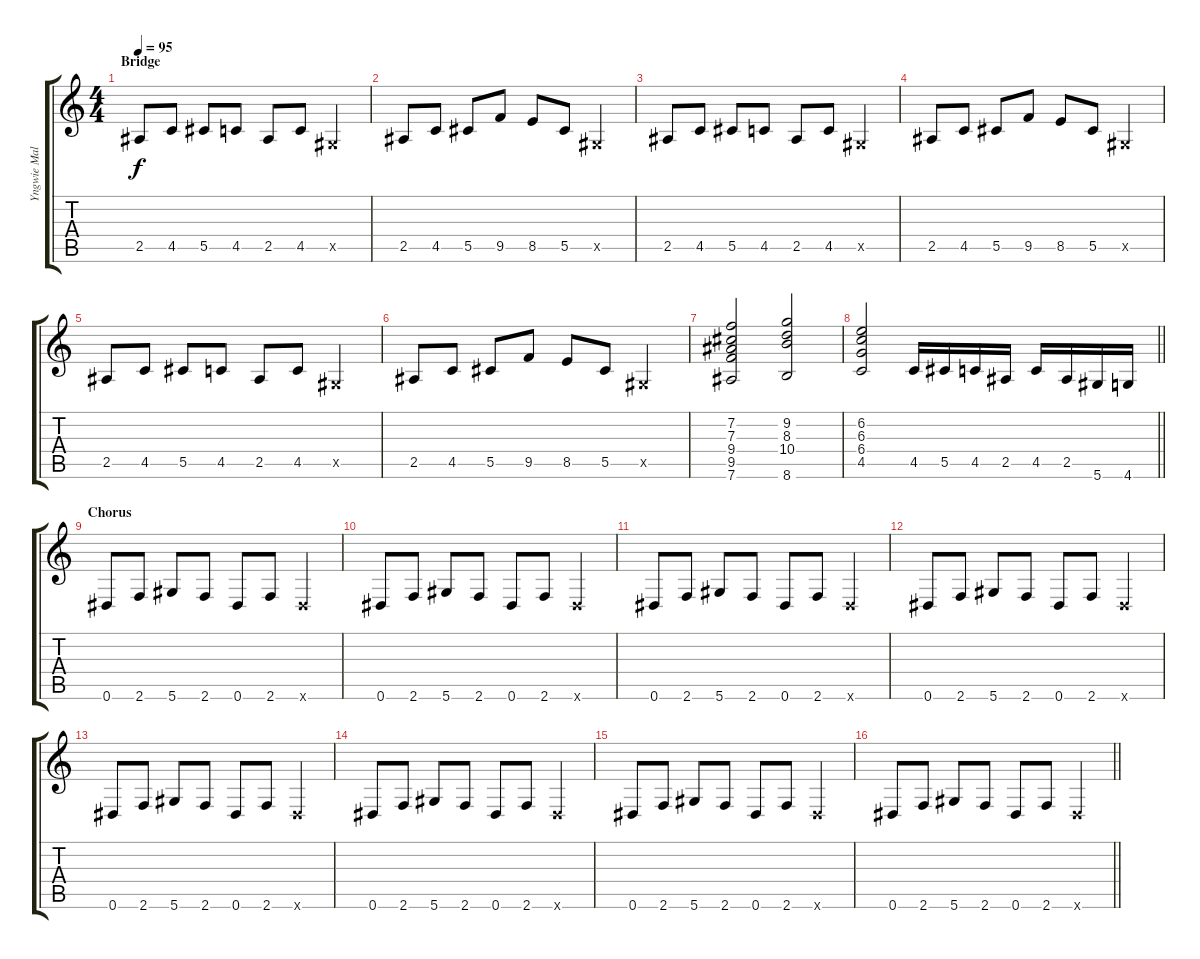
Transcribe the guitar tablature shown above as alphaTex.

\track ("Yngwie Malmsteen" "Yngwie Mal") {instrument overdrivenguitar}
\staff {score tabs}
\tuning (Eb4 Bb3 Gb3 Db3 Ab2 Eb2) {hide}
\ts (4 4)
\section ("" "Bridge")
\tempo 95
\clef g2
\ks c
2.5.8{dy f} 4.5.8 5.5.8 4.5.8 2.5.8 4.5.8 0.5{x}.4 |
2.5.8 4.5.8 5.5.8 9.5.8 8.5.8 5.5.8 0.5{x}.4 |
2.5.8 4.5.8 5.5.8 4.5.8 2.5.8 4.5.8 0.5{x}.4 |
2.5.8 4.5.8 5.5.8 9.5.8 8.5.8 5.5.8 0.5{x}.4 |
2.5.8 4.5.8 5.5.8 4.5.8 2.5.8 4.5.8 0.5{x}.4 |
2.5.8 4.5.8 5.5.8 9.5.8 8.5.8 5.5.8 0.5{x}.4 |
(7.2 7.3 9.4 9.5 7.6).2 (9.2 8.3 10.4 8.6).2 |
\barLineRight lightlight
(6.2 6.3 6.4 4.5).2 4.5.16 5.5.16 4.5.16 2.5.16 4.5.16 2.5.16 5.6.16 4.6.16 |
\section ("" "Chorus")
0.6.8 2.6.8 5.6.8 2.6.8 0.6.8 2.6.8 0.6{x}.4 |
0.6.8 2.6.8 5.6.8 2.6.8 0.6.8 2.6.8 0.6{x}.4 |
0.6.8 2.6.8 5.6.8 2.6.8 0.6.8 2.6.8 0.6{x}.4 |
0.6.8 2.6.8 5.6.8 2.6.8 0.6.8 2.6.8 0.6{x}.4 |
0.6.8 2.6.8 5.6.8 2.6.8 0.6.8 2.6.8 0.6{x}.4 |
0.6.8 2.6.8 5.6.8 2.6.8 0.6.8 2.6.8 0.6{x}.4 |
0.6.8 2.6.8 5.6.8 2.6.8 0.6.8 2.6.8 0.6{x}.4 |
\barLineRight lightlight
0.6.8 2.6.8 5.6.8 2.6.8 0.6.8 2.6.8 0.6{x}.4
